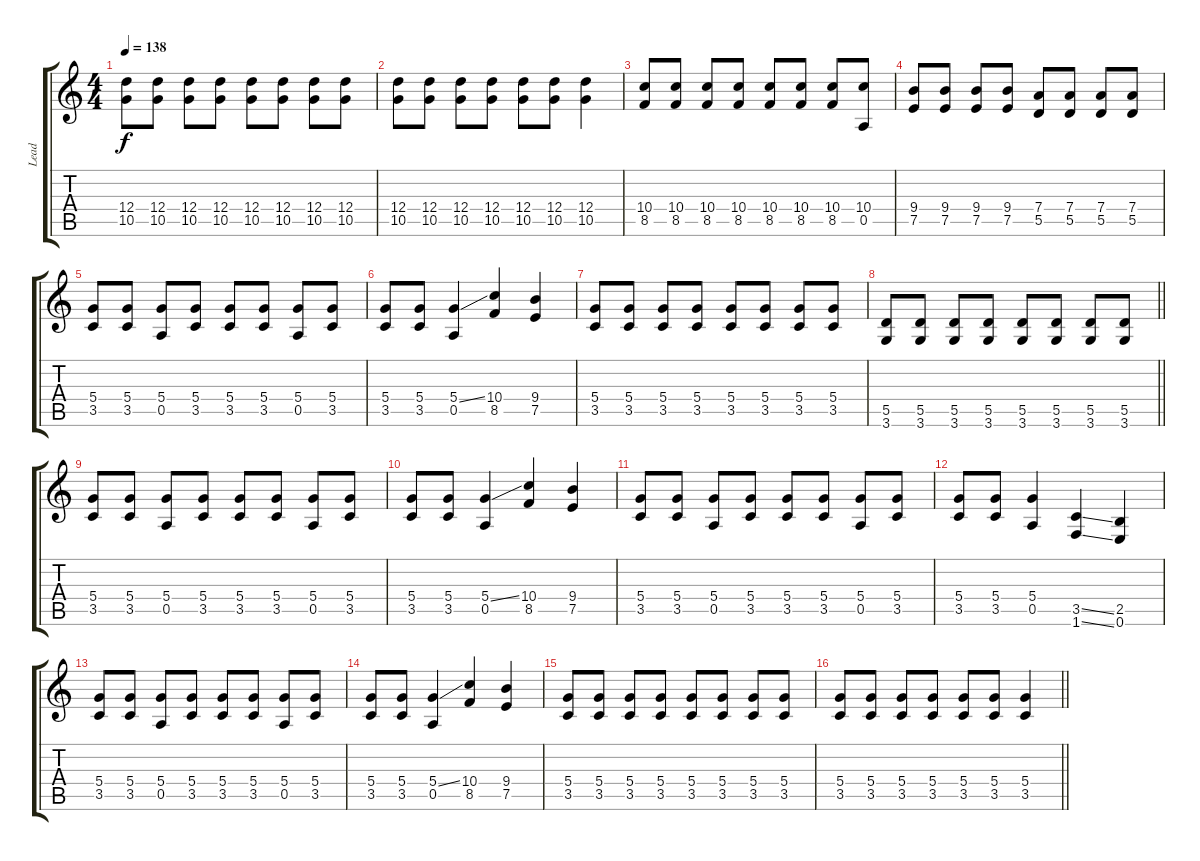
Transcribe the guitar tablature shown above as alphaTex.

\track ("Lead" "Lead") {instrument distortionguitar}
\staff {score tabs}
\tuning (E4 B3 G3 D3 A2 E2) {hide}
\ts (4 4)
\tempo 138
\clef g2
\ks c
(12.4 10.5).8{dy f} (12.4 10.5).8 (12.4 10.5).8 (12.4 10.5).8 (12.4 10.5).8 (12.4 10.5).8 (12.4 10.5).8 (12.4 10.5).8 |
(12.4 10.5).8 (12.4 10.5).8 (12.4 10.5).8 (12.4 10.5).8 (12.4 10.5).8 (12.4 10.5).8 (12.4 10.5).4 |
(10.4 8.5).8 (10.4 8.5).8 (10.4 8.5).8 (10.4 8.5).8 (10.4 8.5).8 (10.4 8.5).8 (10.4 8.5).8 (10.4 0.5).8 |
(9.4 7.5).8 (9.4 7.5).8 (9.4 7.5).8 (9.4 7.5).8 (7.4 5.5).8 (7.4 5.5).8 (7.4 5.5).8 (7.4 5.5).8 |
(5.4 3.5).8 (5.4 3.5).8 (5.4 0.5).8 (5.4 3.5).8 (5.4 3.5).8 (5.4 3.5).8 (5.4 0.5).8 (5.4 3.5).8 |
(5.4 3.5).8 (5.4 3.5).8 (5.4{ss} 0.5).4 (10.4 8.5).4 (9.4 7.5).4 |
(5.4 3.5).8 (5.4 3.5).8 (5.4 3.5).8 (5.4 3.5).8 (5.4 3.5).8 (5.4 3.5).8 (5.4 3.5).8 (5.4 3.5).8 |
\barLineRight lightlight
(5.5 3.6).8 (5.5 3.6).8 (5.5 3.6).8 (5.5 3.6).8 (5.5 3.6).8 (5.5 3.6).8 (5.5 3.6).8 (5.5 3.6).8 |
(5.4 3.5).8 (5.4 3.5).8 (5.4 0.5).8 (5.4 3.5).8 (5.4 3.5).8 (5.4 3.5).8 (5.4 0.5).8 (5.4 3.5).8 |
(5.4 3.5).8 (5.4 3.5).8 (5.4{ss} 0.5).4 (10.4 8.5).4 (9.4 7.5).4 |
(5.4 3.5).8 (5.4 3.5).8 (5.4 0.5).8 (5.4 3.5).8 (5.4 3.5).8 (5.4 3.5).8 (5.4 0.5).8 (5.4 3.5).8 |
(5.4 3.5).8 (5.4 3.5).8 (5.4 0.5).4 (3.5{ss} 1.6{ss}).4 (2.5 0.6).4 |
(5.4 3.5).8 (5.4 3.5).8 (5.4 0.5).8 (5.4 3.5).8 (5.4 3.5).8 (5.4 3.5).8 (5.4 0.5).8 (5.4 3.5).8 |
(5.4 3.5).8 (5.4 3.5).8 (5.4{ss} 0.5).4 (10.4 8.5).4 (9.4 7.5).4 |
(5.4 3.5).8 (5.4 3.5).8 (5.4 3.5).8 (5.4 3.5).8 (5.4 3.5).8 (5.4 3.5).8 (5.4 3.5).8 (5.4 3.5).8 |
\barLineRight lightlight
(5.4 3.5).8 (5.4 3.5).8 (5.4 3.5).8 (5.4 3.5).8 (5.4 3.5).8 (5.4 3.5).8 (5.4 3.5).4
